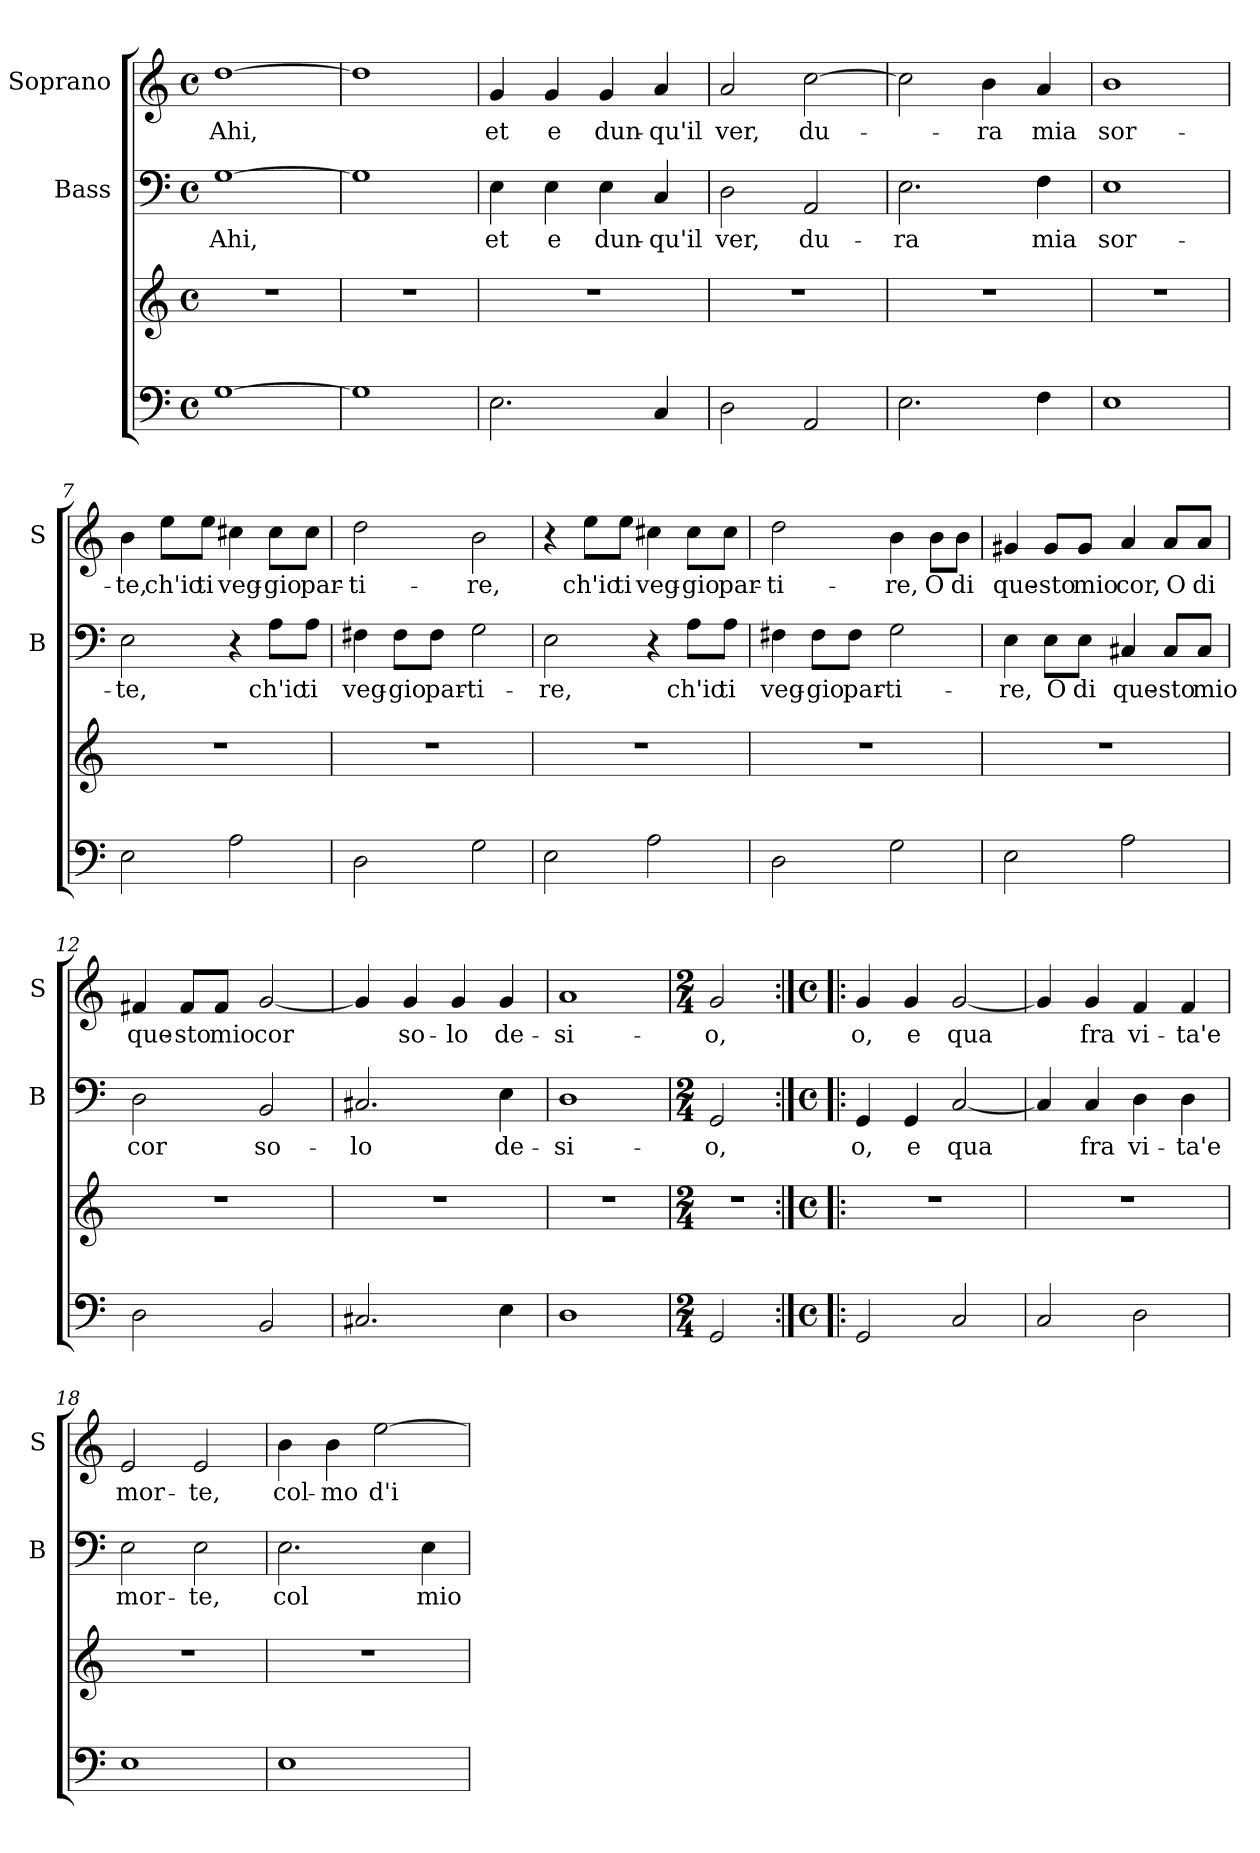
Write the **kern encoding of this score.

**kern	**kern	**kern	**text	**kern	**text
*part3	*part3	*part2	*part2	*part1	*part1
*staff4	*staff3	*staff2	*staff2	*staff1	*staff1
*	*	*I"Bass	*	*I"Soprano	*
*	*	*I'B	*	*I'S	*
*clefF4	*clefG2	*clefF4	*	*clefG2	*
*k[]	*k[]	*k[]	*	*k[]	*
*C:	*C:	*C:	*	*C:	*
*M4/4	*M4/4	*M4/4	*	*M4/4	*
*met(c)	*met(c)	*met(c)	*	*met(c)	*
=1	=1	=1	=1	=1	=1
!	!	!	!LO:LY:b	!	!LO:LY:b
[1G	1r	[1G	Ahi,	[1dd	Ahi,
=2	=2	=2	=2	=2	=2
1G]	1r	1G]	.	1dd]	.
=3	=3	=3	=3	=3	=3
!	!	!	!LO:LY:b	!	!LO:LY:b
2.E\	1r	4E\	et	4g/	et
!	!	!	!LO:LY:b	!	!LO:LY:b
.	.	4E\	e	4g/	e
!	!	!	!LO:LY:b	!	!LO:LY:b
.	.	4E\	dun-	4g/	dun-
!	!	!	!LO:LY:b	!	!LO:LY:b
4C/	.	4C/	-qu'il	4a/	-qu'il
=4	=4	=4	=4	=4	=4
!	!	!	!LO:LY:b	!	!LO:LY:b
2D\	1r	2D\	ver,	2a/	ver,
!	!	!	!LO:LY:b	!	!LO:LY:b
2AA/	.	2AA/	du-	[2cc\	du-
=5	=5	=5	=5	=5	=5
!	!	!	!LO:LY:b	!	!
2.E\	1r	2.E\	-ra	2cc\]	.
!	!	!	!	!	!LO:LY:b
.	.	.	.	4b\	-ra
!	!	!	!LO:LY:b	!	!LO:LY:b
4F\	.	4F\	mia	4a/	mia
=6	=6	=6	=6	=6	=6
!	!	!	!LO:LY:b	!	!LO:LY:b
1E	1r	1E	sor-	1b	sor-
!!LO:LB:g=z
=7	=7	=7	=7	=7	=7
!	!	!	!LO:LY:b	!	!LO:LY:b
2E\	1r	2E\	-te,	4b\	-te,
!	!	!	!	!	!LO:LY:b
.	.	.	.	8ee\L	ch'io
!	!	!	!	!	!LO:LY:b
.	.	.	.	8ee\J	ti
!	!	!	!	!	!LO:LY:b
2A\	.	4r	.	4cc#X\	veg-
!	!	!	!LO:LY:b	!	!LO:LY:b
.	.	8A\L	ch'io	8cc#\L	-gio
!	!	!	!LO:LY:b	!	!LO:LY:b
.	.	8A\J	ti	8cc#\J	par-
=8	=8	=8	=8	=8	=8
!	!	!	!LO:LY:b	!	!LO:LY:b
2D\	1r	4F#X\	veg-	2dd\	-ti-
!	!	!	!LO:LY:b	!	!
.	.	8F#\L	-gio	.	.
!	!	!	!LO:LY:b	!	!
.	.	8F#\J	par-	.	.
!	!	!	!LO:LY:b	!	!LO:LY:b
2G\	.	2G\	-ti-	2b\	-re,
=9	=9	=9	=9	=9	=9
!	!	!	!LO:LY:b	!	!
2E\	1r	2E\	-re,	4r	.
!	!	!	!	!	!LO:LY:b
.	.	.	.	8ee\L	ch'io
!	!	!	!	!	!LO:LY:b
.	.	.	.	8ee\J	ti
!	!	!	!	!	!LO:LY:b
2A\	.	4r	.	4cc#X\	veg-
!	!	!	!LO:LY:b	!	!LO:LY:b
.	.	8A\L	ch'io	8cc#\L	-gio
!	!	!	!LO:LY:b	!	!LO:LY:b
.	.	8A\J	ti	8cc#\J	par-
=10	=10	=10	=10	=10	=10
!	!	!	!LO:LY:b	!	!LO:LY:b
2D\	1r	4F#X\	veg-	2dd\	-ti-
!	!	!	!LO:LY:b	!	!
.	.	8F#\L	-gio	.	.
!	!	!	!LO:LY:b	!	!
.	.	8F#\J	par-	.	.
!	!	!	!LO:LY:b	!	!LO:LY:b
2G\	.	2G\	-ti-	4b\	-re,
!	!	!	!	!	!LO:LY:b
.	.	.	.	8b\L	O
!	!	!	!	!	!LO:LY:b
.	.	.	.	8b\J	di
!!LO:LB:g=z
=11	=11	=11	=11	=11	=11
!	!	!	!LO:LY:b	!	!LO:LY:b
2E\	1r	4E\	-re,	4g#X/	que-
!	!	!	!LO:LY:b	!	!LO:LY:b
.	.	8E\L	O	8g#/L	-sto
!	!	!	!LO:LY:b	!	!LO:LY:b
.	.	8E\J	di	8g#/J	mio
!	!	!	!LO:LY:b	!	!LO:LY:b
2A\	.	4C#X/	que-	4a/	cor,
!	!	!	!LO:LY:b	!	!LO:LY:b
.	.	8C#/L	-sto	8a/L	O
!	!	!	!LO:LY:b	!	!LO:LY:b
.	.	8C#/J	mio	8a/J	di
=12	=12	=12	=12	=12	=12
!	!	!	!LO:LY:b	!	!LO:LY:b
2D\	1r	2D\	cor	4f#X/	que-
!	!	!	!	!	!LO:LY:b
.	.	.	.	8f#/L	-sto
!	!	!	!	!	!LO:LY:b
.	.	.	.	8f#/J	mio
!	!	!	!LO:LY:b	!	!LO:LY:b
2BB/	.	2BB/	so-	[2g/	cor
=13	=13	=13	=13	=13	=13
!	!	!	!LO:LY:b	!	!
2.C#X/	1r	2.C#X/	-lo	4g/]	.
!	!	!	!	!	!LO:LY:b
.	.	.	.	4g/	so-
!	!	!	!	!	!LO:LY:b
.	.	.	.	4g/	-lo
!	!	!	!LO:LY:b	!	!LO:LY:b
4E\	.	4E\	de-	4g/	de-
=14	=14	=14	=14	=14	=14
!	!	!	!LO:LY:b	!	!LO:LY:b
1D	1r	1D	-si-	1a	-si-
=15	=15	=15	=15	=15	=15
*M2/4	*M2/4	*M2/4	*	*M2/4	*
!	!	!	!LO:LY:b	!	!LO:LY:b
2GG/	2r	2GG/	-o,	2g/	-o,
!!LO:PB:g=z
=16:|!|:	=16:|!|:	=16:|!|:	=16:|!|:	=16:|!|:	=16:|!|:
*M4/4	*M4/4	*M4/4	*	*M4/4	*
*met(c)	*met(c)	*met(c)	*	*met(c)	*
!	!	!	!LO:LY:b	!	!LO:LY:b
2GG/	1r	4GG/	o,	4g/	o,
!	!	!	!LO:LY:b	!	!LO:LY:b
.	.	4GG/	e	4g/	e
!	!	!	!LO:LY:b	!	!LO:LY:b
2C/	.	[2C/	qua	[2g/	qua
=17	=17	=17	=17	=17	=17
2C/	1r	4C/]	.	4g/]	.
!	!	!	!LO:LY:b	!	!LO:LY:b
.	.	4C/	fra	4g/	fra
!	!	!	!LO:LY:b	!	!LO:LY:b
2D\	.	4D\	vi-	4f/	vi-
!	!	!	!LO:LY:b	!	!LO:LY:b
.	.	4D\	-ta'e	4f/	-ta'e
=18	=18	=18	=18	=18	=18
!	!	!	!LO:LY:b	!	!LO:LY:b
1E	1r	2E\	mor-	2e/	mor-
!	!	!	!LO:LY:b	!	!LO:LY:b
.	.	2E\	-te,	2e/	-te,
=19	=19	=19	=19	=19	=19
!	!	!	!LO:LY:b	!	!LO:LY:b
1E	1r	2.E\	col	4b\	col-
!	!	!	!	!	!LO:LY:b
.	.	.	.	4b\	-mo
!	!	!	!	!	!LO:LY:b
.	.	.	.	[2ee\	d'i-
!	!	!	!LO:LY:b	!	!
.	.	4E\	mio	.	.
=	=	=	=	=	=
*-	*-	*-	*-	*-	*-
